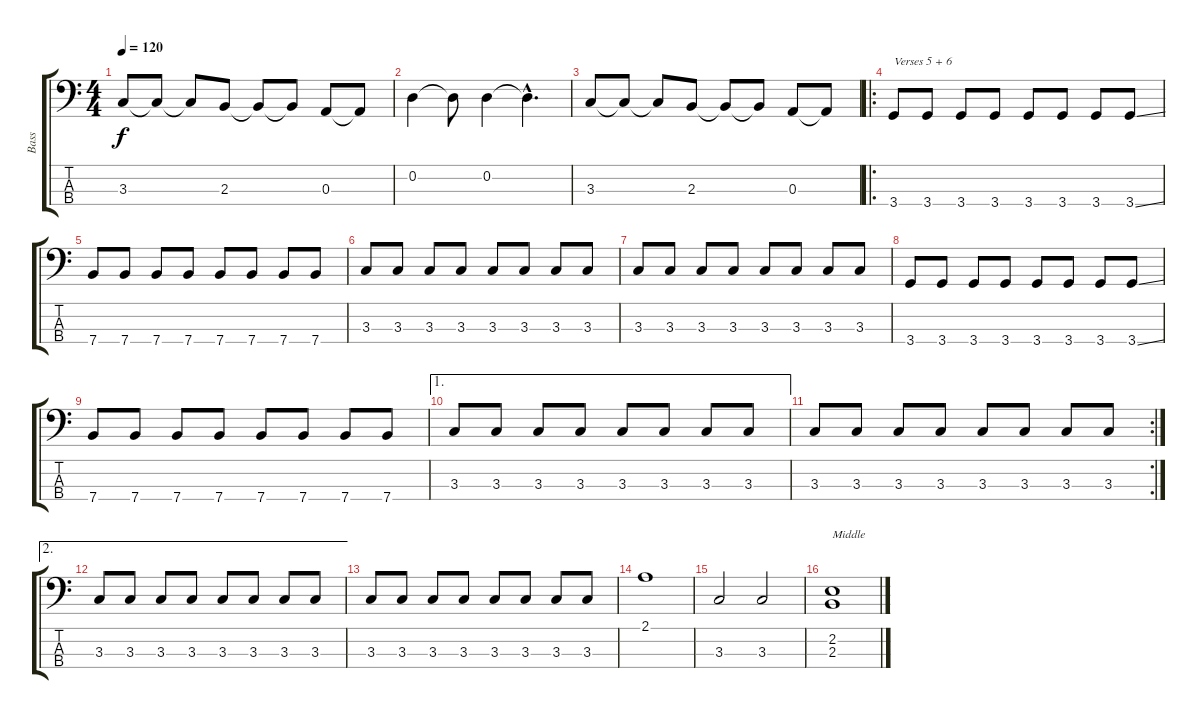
\track ("Bass" "Bass") {instrument electricbassfinger}
\staff {score tabs}
\tuning (G2 D2 A1 E1) {hide}
\ts (4 4)
\tempo 120
\clef f4
\ks c
3.3.8{dy f} 3.3{t}.8 3.3{t}.8 2.3.8 2.3{t}.8 2.3{t}.8 0.3.8 0.3{t}.8 |
0.2.4 0.2{t}.8 0.2.4 0.2{hac t}.4{d} |
3.3.8 3.3{t}.8 3.3{t}.8 2.3.8 2.3{t}.8 2.3{t}.8 0.3.8 0.3{t}.8 |
\ro
3.4.8{txt "Verses 5 + 6"} 3.4.8 3.4.8 3.4.8 3.4.8 3.4.8 3.4.8 3.4{ss}.8 |
7.4.8 7.4.8 7.4.8 7.4.8 7.4.8 7.4.8 7.4.8 7.4.8 |
3.3.8 3.3.8 3.3.8 3.3.8 3.3.8 3.3.8 3.3.8 3.3.8 |
3.3.8 3.3.8 3.3.8 3.3.8 3.3.8 3.3.8 3.3.8 3.3.8 |
3.4.8 3.4.8 3.4.8 3.4.8 3.4.8 3.4.8 3.4.8 3.4{ss}.8 |
7.4.8 7.4.8 7.4.8 7.4.8 7.4.8 7.4.8 7.4.8 7.4.8 |
\ae 1
3.3.8 3.3.8 3.3.8 3.3.8 3.3.8 3.3.8 3.3.8 3.3.8 |
\rc 2
3.3.8 3.3.8 3.3.8 3.3.8 3.3.8 3.3.8 3.3.8 3.3.8 |
\ae 2
3.3.8 3.3.8 3.3.8 3.3.8 3.3.8 3.3.8 3.3.8 3.3.8 |
3.3.8 3.3.8 3.3.8 3.3.8 3.3.8 3.3.8 3.3.8 3.3.8 |
2.1.1 |
3.3.2 3.3.2 |
(2.2 2.3).1{txt "Middle"}
